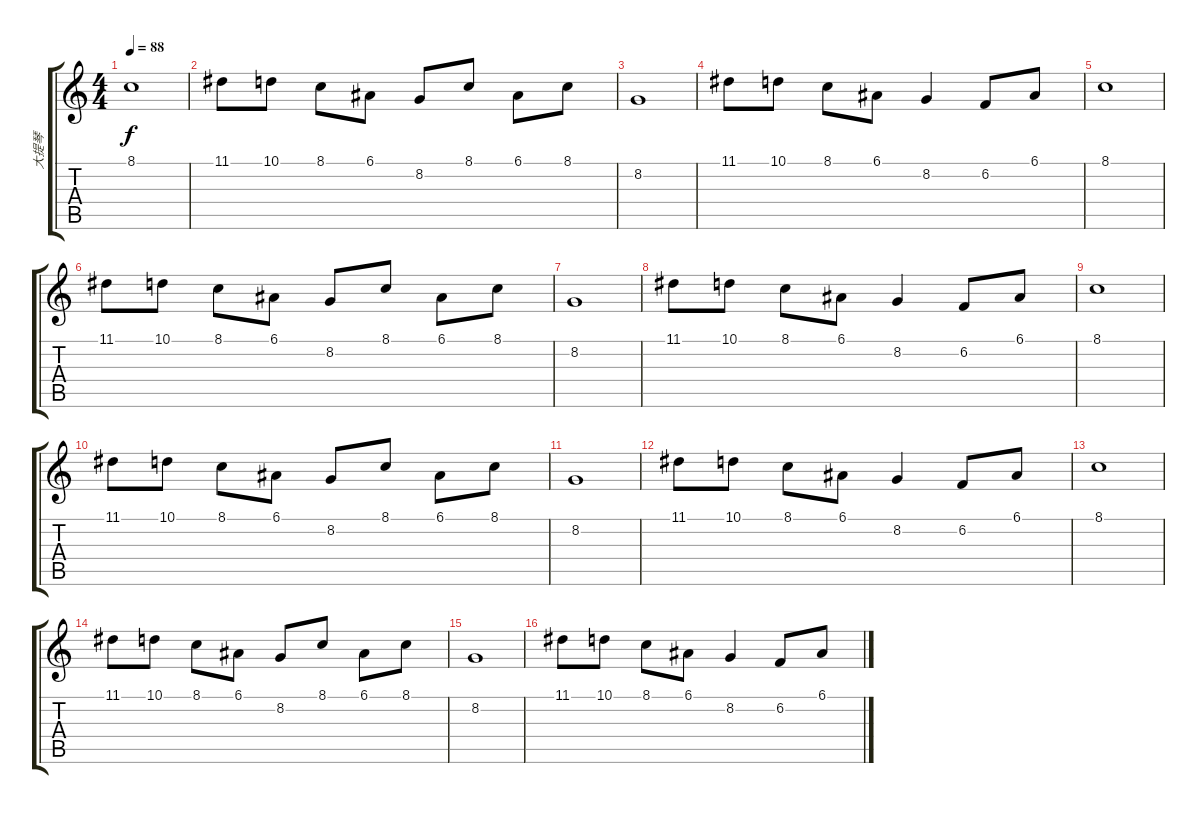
\track ("大提琴" "大提琴") {instrument cello}
\staff {score tabs}
\tuning (E4 B3 G3 D3 A2 E2) {hide}
\ts (4 4)
\tempo 88
\clef g2
\ks c
8.1.1{dy f} |
11.1.8 10.1.8 8.1.8 6.1.8 8.2.8 8.1.8 6.1.8 8.1.8 |
8.2.1 |
11.1.8 10.1.8 8.1.8 6.1.8 8.2.4 6.2.8 6.1.8 |
8.1.1 |
11.1.8 10.1.8 8.1.8 6.1.8 8.2.8 8.1.8 6.1.8 8.1.8 |
8.2.1 |
11.1.8 10.1.8 8.1.8 6.1.8 8.2.4 6.2.8 6.1.8 |
8.1.1 |
11.1.8 10.1.8 8.1.8 6.1.8 8.2.8 8.1.8 6.1.8 8.1.8 |
8.2.1 |
11.1.8 10.1.8 8.1.8 6.1.8 8.2.4 6.2.8 6.1.8 |
8.1.1 |
11.1.8 10.1.8 8.1.8 6.1.8 8.2.8 8.1.8 6.1.8 8.1.8 |
8.2.1 |
11.1.8 10.1.8 8.1.8 6.1.8 8.2.4 6.2.8 6.1.8
